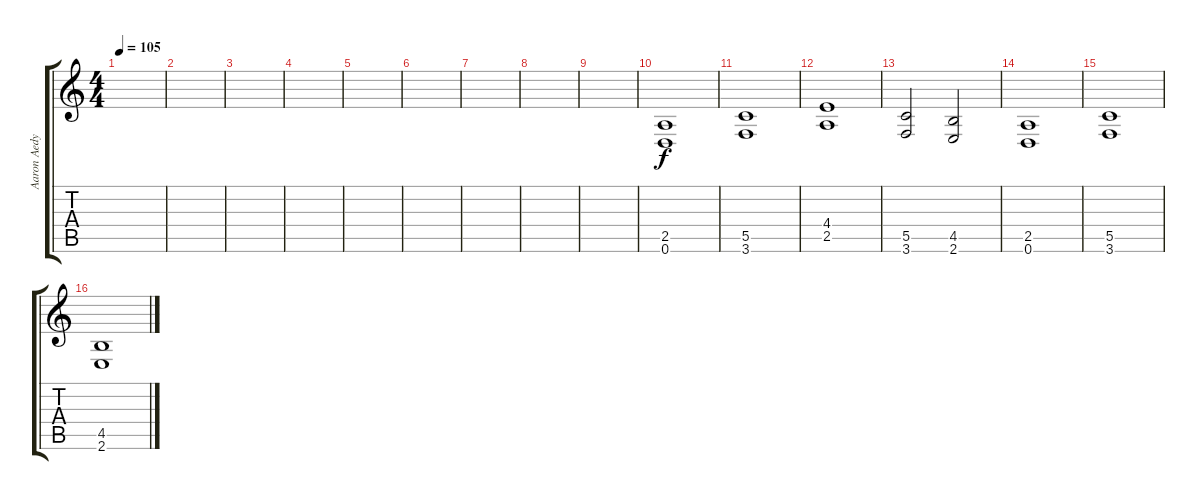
\track ("Aaron Aedy" "Aaron Aedy") {instrument distortionguitar}
\staff {score tabs}
\tuning (D4 A3 F3 C3 G2 D2) {hide}
\ts (4 4)
\tempo 105
\clef g2
\ks c
|
|
|
|
|
|
|
|
|
(2.5 0.6).1 |
(5.5 3.6).1 |
(4.4 2.5).1 |
(5.5 3.6).2 (4.5 2.6).2 |
(2.5 0.6).1 |
(5.5 3.6).1 |
(4.5 2.6).1
